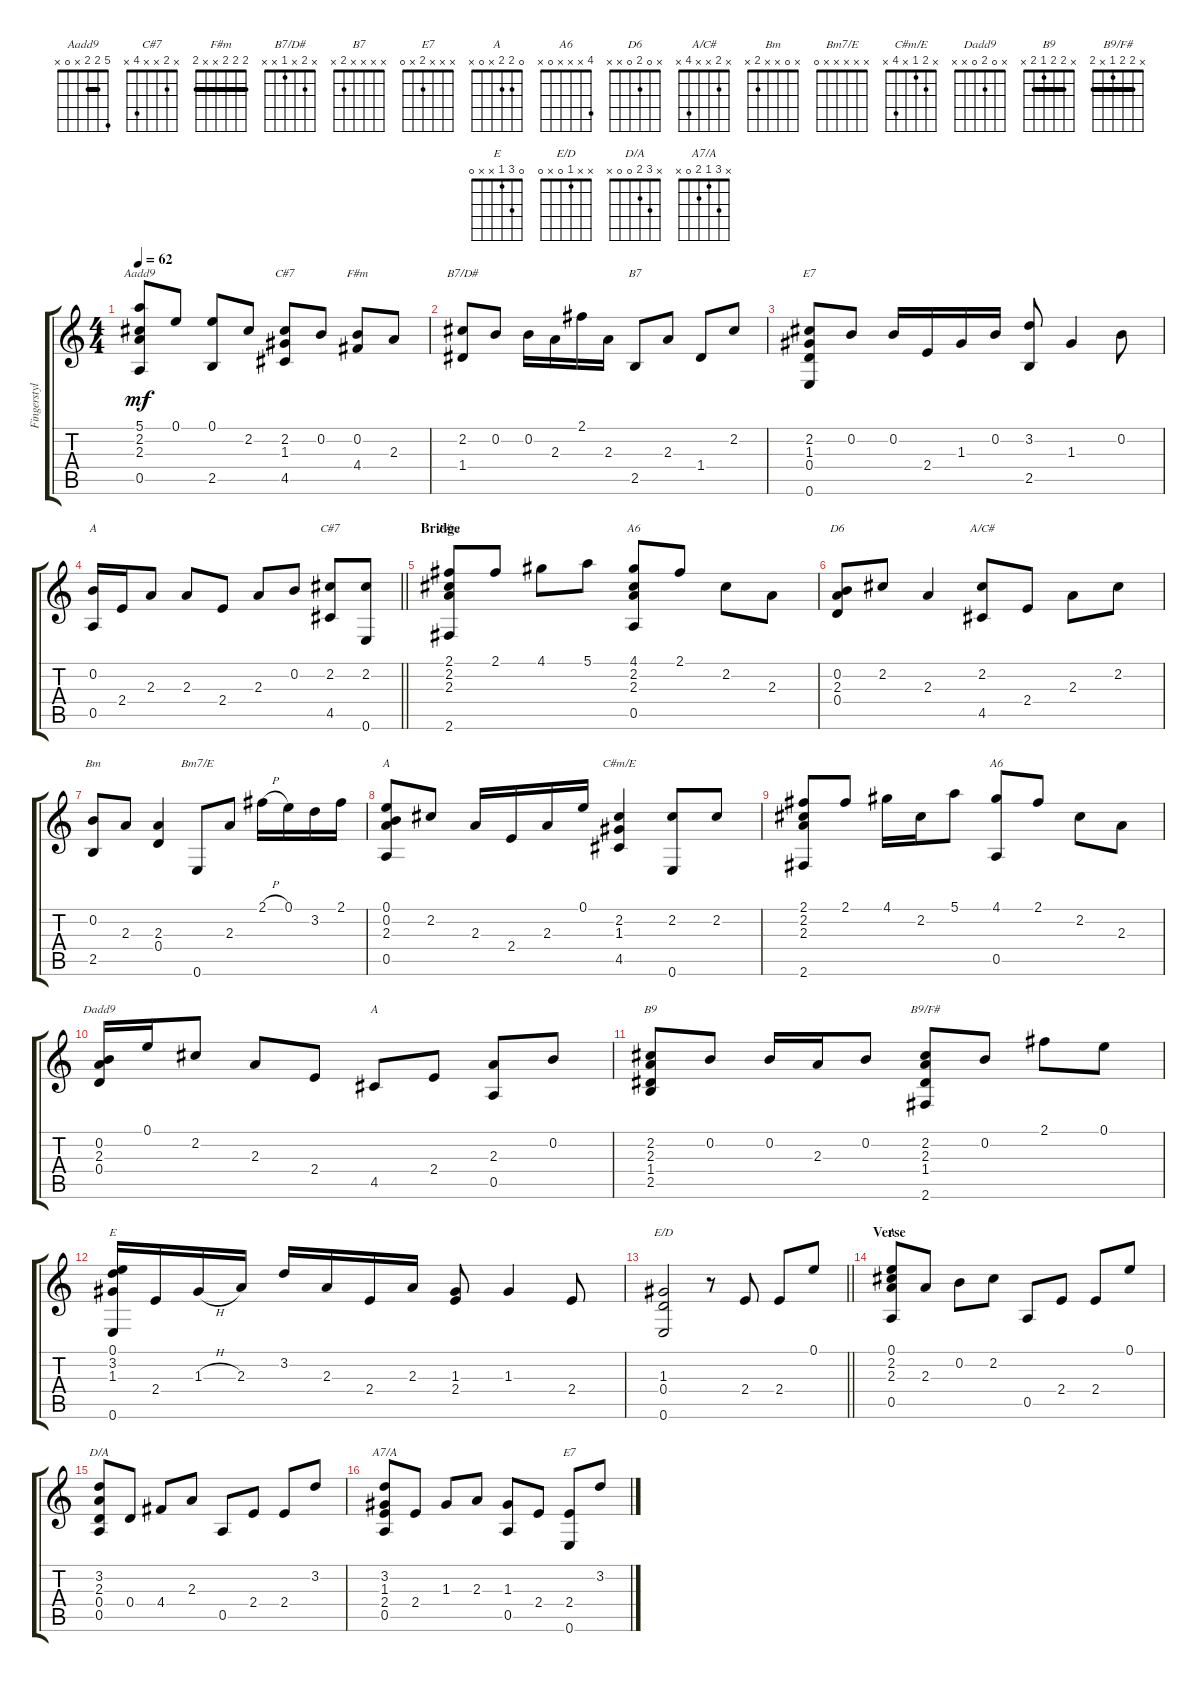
\track ("Fingerstyle" "Fingerstyl") {instrument acousticguitarsteel}
\staff {score tabs}
\tuning (E4 B3 G3 D3 A2 E2) {hide}
\chord ("Aadd9" 5 2 2 x 0 x) {barre 2}
\chord ("C#7" x 2 1 x 4 x)
\chord ("F#m" x 0 x 4 x x)
\chord ("B7/D#" x 2 x 1 x x)
\chord ("B7" x x x x 2 x)
\chord ("E7" x 2 1 0 x 0)
\chord ("A" x 0 x x 0 x)
\chord ("C#7" x 2 x x 4 x)
\chord ("F#m" 2 2 2 x x 2) {barre 2}
\chord ("A6" 4 2 2 x 0 x) {barre 2}
\chord ("D6" x 0 2 0 x x)
\chord ("A/C#" x 2 x x 4 x)
\chord ("Bm" x 0 x x 2 x)
\chord ("Bm7/E" x x x x x 0)
\chord ("A" 0 0 2 x 0 x)
\chord ("C#m/E" x 2 1 x 4 x)
\chord ("A6" 4 x x x 0 x)
\chord ("Dadd9" x 0 2 0 x x)
\chord ("A" x x x x 4 x)
\chord ("B9" x 2 2 1 2 x) {barre 2}
\chord ("B9/F#" x 2 2 1 x 2) {barre 2}
\chord ("E" 0 3 1 x x 0)
\chord ("E/D" x x 1 0 x 0)
\chord ("A" 0 2 2 x 0 x)
\chord ("D/A" x 3 2 0 0 x)
\chord ("A7/A" x 3 1 2 0 x)
\chord ("E7" x x x 2 x 0)
\ts (4 4)
\tempo 62
\clef g2
\ks c
(5.1 2.2 2.3 0.5).8{ch "Aadd9" dy mf} 0.1.8 (0.1 2.5).8 2.2.8 (2.2 1.3 4.5).8{ch "C#7"} 0.2.8 (0.2 4.4).8{ch "F#m"} 2.3.8 |
(2.2 1.4).8{ch "B7/D#"} 0.2.8 0.2.16 2.3.16 2.1.16 2.3.16 2.5.8{ch "B7"} 2.3.8 1.4.8 2.2.8 |
(2.2 1.3 0.4 0.6).8{ch "E7"} 0.2.8 0.2.16 2.4.16 1.3.16 0.2.16 (3.2 2.5).8 1.3.4 0.2.8 |
\barLineRight lightlight
(0.2 0.5).16{ch "A"} 2.4.16 2.3.8 2.3.8 2.4.8 2.3.8 0.2.8 (2.2 4.5).8{ch "C#7"} (2.2 0.6).8 |
\section ("" "Bridge")
(2.1 2.2 2.3 2.6).8{ch "F#m"} 2.1.8 4.1.8 5.1.8 (4.1 2.2 2.3 0.5).8{ch "A6"} 2.1.8 2.2.8 2.3.8 |
(0.2 2.3 0.4).8{ch "D6"} 2.2.8 2.3.4 (2.2 4.5).8{ch "A/C#"} 2.4.8 2.3.8 2.2.8 |
(0.2 2.5).8{ch "Bm"} 2.3.8 (2.3 0.4).4 0.6.8{ch "Bm7/E"} 2.3.8 2.1{h}.16 0.1.16 3.2.16 2.1.16 |
(0.1 0.2 2.3 0.5).8{ch "A"} 2.2.8 2.3.16 2.4.16 2.3.16 0.1.16 (2.2 1.3 4.5).4{ch "C#m/E"} (2.2 0.6).8 2.2.8 |
(2.1 2.2 2.3 2.6).8 2.1.8 4.1.16 2.2.16 5.1.8 (4.1 0.5).8{ch "A6"} 2.1.8 2.2.8 2.3.8 |
(0.2 2.3 0.4).16{ch "Dadd9"} 0.1.16 2.2.8 2.3.8 2.4.8 4.5.8{ch "A"} 2.4.8 (2.3 0.5).8 0.2.8 |
(2.2 2.3 1.4 2.5).8{ch "B9"} 0.2.8 0.2.16 2.3.16 0.2.8 (2.2 2.3 1.4 2.6).8{ch "B9/F#"} 0.2.8 2.1.8 0.1.8 |
(0.1 3.2 1.3 0.6).16{ch "E"} 2.4.16 1.3{h}.16 2.3.16 3.2.16 2.3.16 2.4.16 2.3.16 (1.3 2.4).8 1.3.4 2.4.8 |
\barLineRight lightlight
(1.3 0.4 0.6).2{ch "E/D"} r.8 2.4.8 2.4.8 0.1.8 |
\section ("" "Verse")
(0.1 2.2 2.3 0.5).8{ch "A"} 2.3.8 0.2.8 2.2.8 0.5.8 2.4.8 2.4.8 0.1.8 |
(3.2 2.3 0.4 0.5).8{ch "D/A"} 0.4.8 4.4.8 2.3.8 0.5.8 2.4.8 2.4.8 3.2.8 |
(3.2 1.3 2.4 0.5).8{ch "A7/A"} 2.4.8 1.3.8 2.3.8 (1.3 0.5).8 2.4.8 (2.4 0.6).8{ch "E7"} 3.2.8
